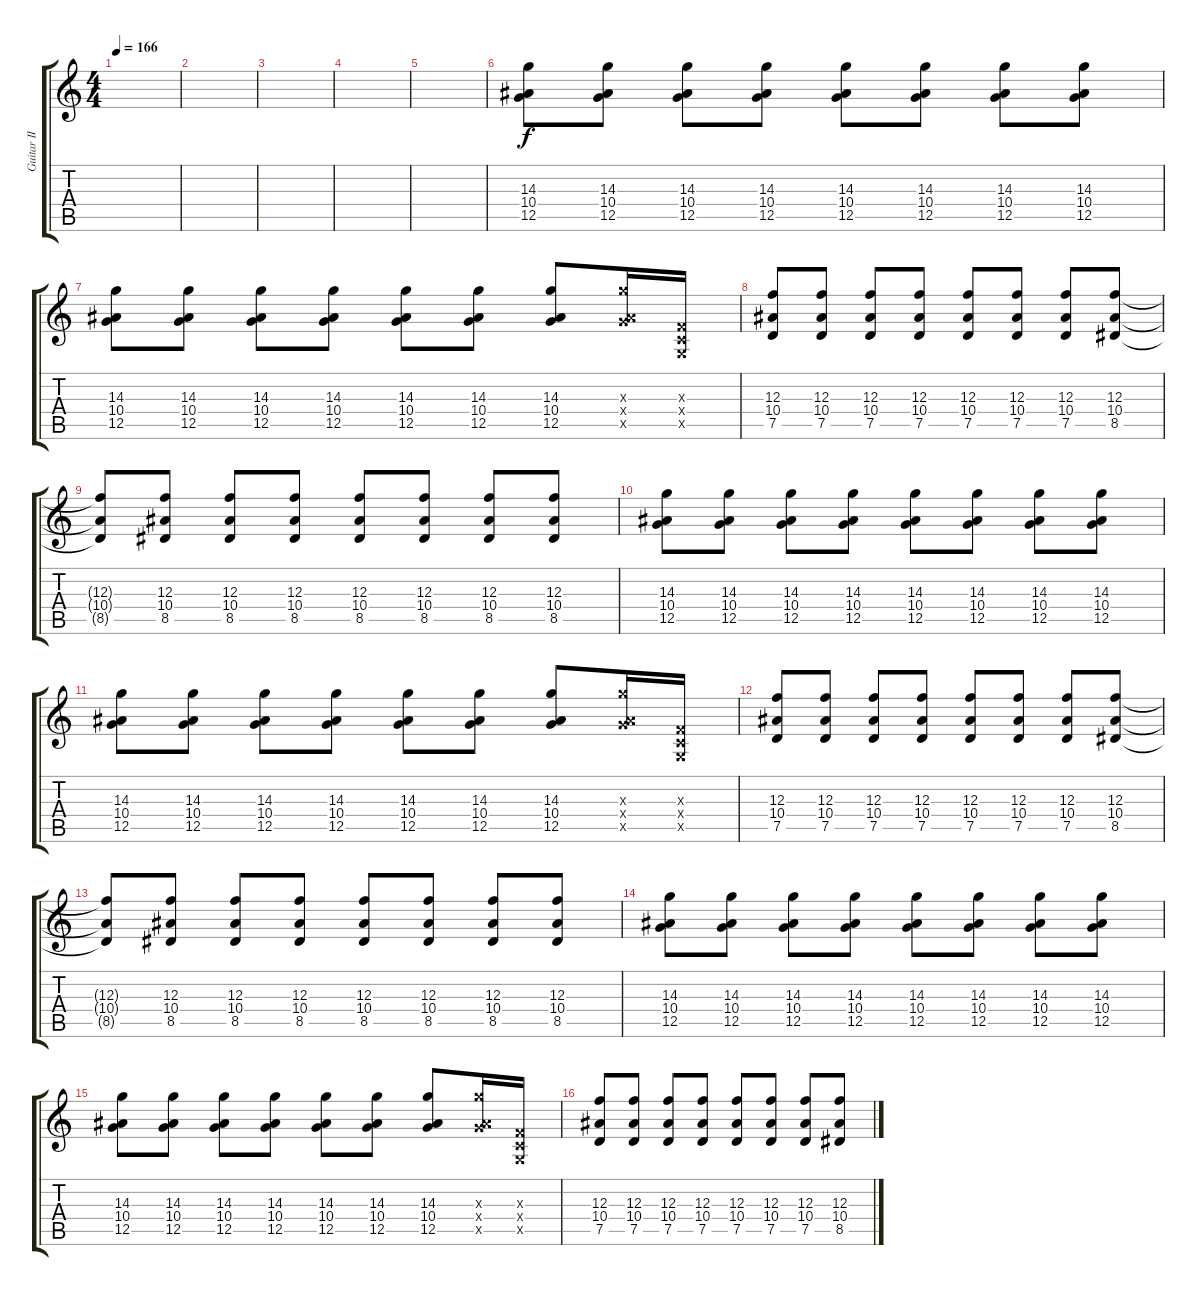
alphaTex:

\track ("Guitar II" "Guitar II") {instrument distortionguitar}
\staff {score tabs}
\tuning (D4 A3 F3 C3 G2 C2) {hide}
\ts (4 4)
\tempo 166
\clef g2
\ks c
|
|
|
|
|
(14.3 10.4 12.5).8 (14.3 10.4 12.5).8 (14.3 10.4 12.5).8 (14.3 10.4 12.5).8 (14.3 10.4 12.5).8 (14.3 10.4 12.5).8 (14.3 10.4 12.5).8 (14.3 10.4 12.5).8 |
(14.3 10.4 12.5).8 (14.3 10.4 12.5).8 (14.3 10.4 12.5).8 (14.3 10.4 12.5).8 (14.3 10.4 12.5).8 (14.3 10.4 12.5).8 (14.3 10.4 12.5).8 (14.3{x} 10.4{x} 12.5{x}).16 (0.3{x} 0.4{x} 0.5{x}).16 |
(12.3 10.4 7.5).8 (12.3 10.4 7.5).8 (12.3 10.4 7.5).8 (12.3 10.4 7.5).8 (12.3 10.4 7.5).8 (12.3 10.4 7.5).8 (12.3 10.4 7.5).8 (12.3 10.4 8.5).8 |
(12.3{t} 10.4{t} 8.5{t}).8 (12.3 10.4 8.5).8 (12.3 10.4 8.5).8 (12.3 10.4 8.5).8 (12.3 10.4 8.5).8 (12.3 10.4 8.5).8 (12.3 10.4 8.5).8 (12.3 10.4 8.5).8 |
(14.3 10.4 12.5).8 (14.3 10.4 12.5).8 (14.3 10.4 12.5).8 (14.3 10.4 12.5).8 (14.3 10.4 12.5).8 (14.3 10.4 12.5).8 (14.3 10.4 12.5).8 (14.3 10.4 12.5).8 |
(14.3 10.4 12.5).8 (14.3 10.4 12.5).8 (14.3 10.4 12.5).8 (14.3 10.4 12.5).8 (14.3 10.4 12.5).8 (14.3 10.4 12.5).8 (14.3 10.4 12.5).8 (14.3{x} 10.4{x} 12.5{x}).16 (0.3{x} 0.4{x} 0.5{x}).16 |
(12.3 10.4 7.5).8 (12.3 10.4 7.5).8 (12.3 10.4 7.5).8 (12.3 10.4 7.5).8 (12.3 10.4 7.5).8 (12.3 10.4 7.5).8 (12.3 10.4 7.5).8 (12.3 10.4 8.5).8 |
(12.3{t} 10.4{t} 8.5{t}).8 (12.3 10.4 8.5).8 (12.3 10.4 8.5).8 (12.3 10.4 8.5).8 (12.3 10.4 8.5).8 (12.3 10.4 8.5).8 (12.3 10.4 8.5).8 (12.3 10.4 8.5).8 |
(14.3 10.4 12.5).8 (14.3 10.4 12.5).8 (14.3 10.4 12.5).8 (14.3 10.4 12.5).8 (14.3 10.4 12.5).8 (14.3 10.4 12.5).8 (14.3 10.4 12.5).8 (14.3 10.4 12.5).8 |
(14.3 10.4 12.5).8 (14.3 10.4 12.5).8 (14.3 10.4 12.5).8 (14.3 10.4 12.5).8 (14.3 10.4 12.5).8 (14.3 10.4 12.5).8 (14.3 10.4 12.5).8 (14.3{x} 10.4{x} 12.5{x}).16 (0.3{x} 0.4{x} 0.5{x}).16 |
(12.3 10.4 7.5).8 (12.3 10.4 7.5).8 (12.3 10.4 7.5).8 (12.3 10.4 7.5).8 (12.3 10.4 7.5).8 (12.3 10.4 7.5).8 (12.3 10.4 7.5).8 (12.3 10.4 8.5).8
